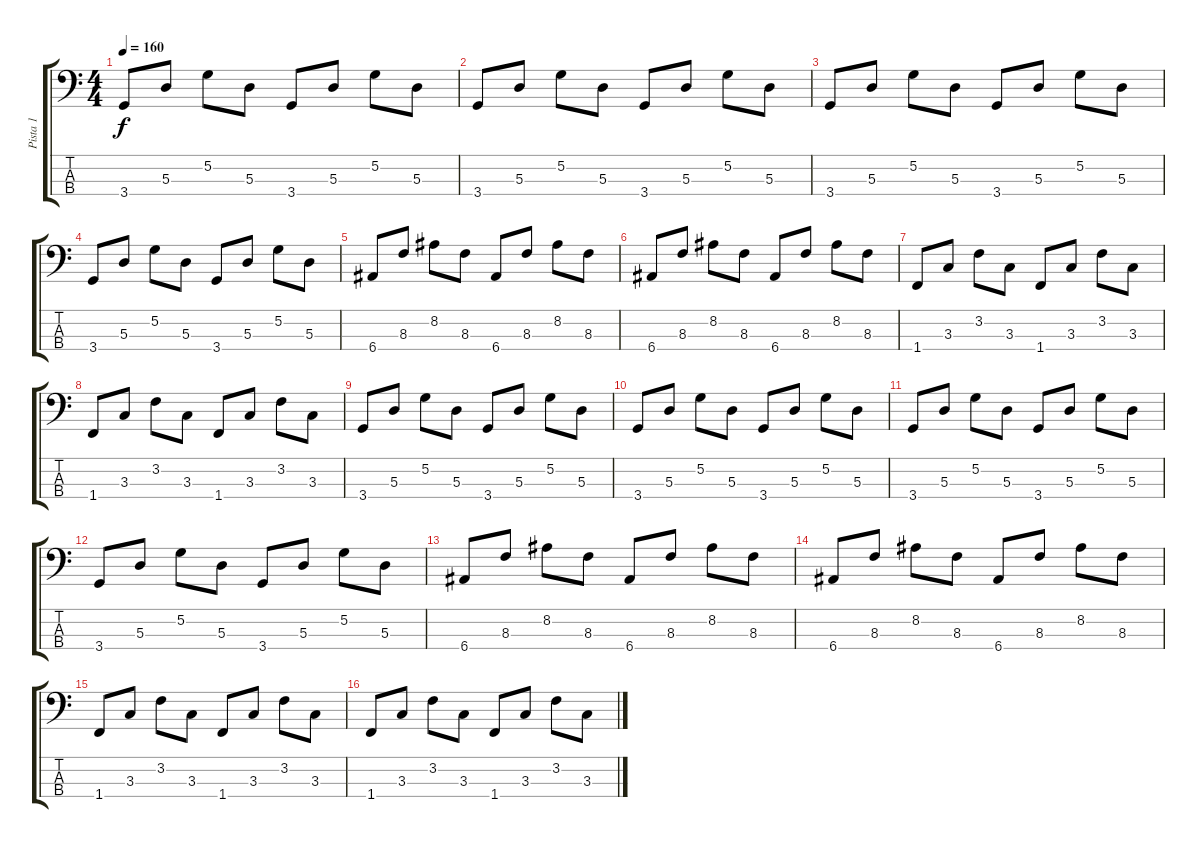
\track ("Pista 1" "Pista 1") {instrument fretlessbass}
\staff {score tabs}
\tuning (G2 D2 A1 E1) {hide}
\ts (4 4)
\tempo 160
\clef f4
\ks c
3.4.8{dy f} 5.3.8 5.2.8 5.3.8 3.4.8 5.3.8 5.2.8 5.3.8 |
3.4.8 5.3.8 5.2.8 5.3.8 3.4.8 5.3.8 5.2.8 5.3.8 |
3.4.8 5.3.8 5.2.8 5.3.8 3.4.8 5.3.8 5.2.8 5.3.8 |
3.4.8 5.3.8 5.2.8 5.3.8 3.4.8 5.3.8 5.2.8 5.3.8 |
6.4.8 8.3.8 8.2.8 8.3.8 6.4.8 8.3.8 8.2.8 8.3.8 |
6.4.8 8.3.8 8.2.8 8.3.8 6.4.8 8.3.8 8.2.8 8.3.8 |
1.4.8 3.3.8 3.2.8 3.3.8 1.4.8 3.3.8 3.2.8 3.3.8 |
1.4.8 3.3.8 3.2.8 3.3.8 1.4.8 3.3.8 3.2.8 3.3.8 |
3.4.8 5.3.8 5.2.8 5.3.8 3.4.8 5.3.8 5.2.8 5.3.8 |
3.4.8 5.3.8 5.2.8 5.3.8 3.4.8 5.3.8 5.2.8 5.3.8 |
3.4.8 5.3.8 5.2.8 5.3.8 3.4.8 5.3.8 5.2.8 5.3.8 |
3.4.8 5.3.8 5.2.8 5.3.8 3.4.8 5.3.8 5.2.8 5.3.8 |
6.4.8 8.3.8 8.2.8 8.3.8 6.4.8 8.3.8 8.2.8 8.3.8 |
6.4.8 8.3.8 8.2.8 8.3.8 6.4.8 8.3.8 8.2.8 8.3.8 |
1.4.8 3.3.8 3.2.8 3.3.8 1.4.8 3.3.8 3.2.8 3.3.8 |
1.4.8 3.3.8 3.2.8 3.3.8 1.4.8 3.3.8 3.2.8 3.3.8
